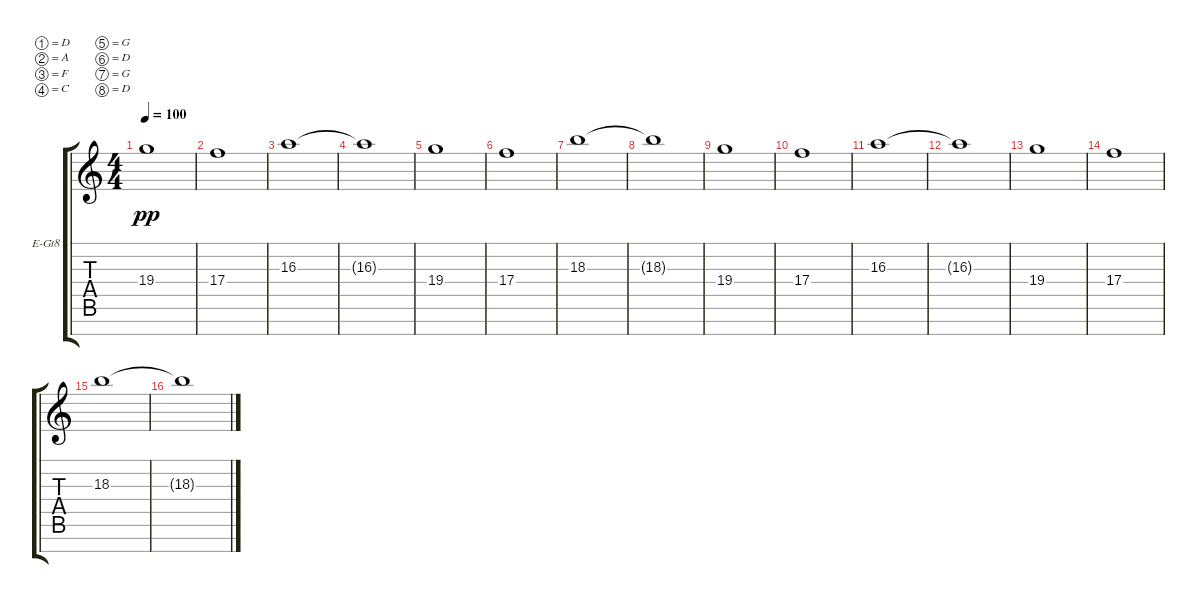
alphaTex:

\bracketExtendMode groupsimilarinstruments
\firstSystemTrackNameOrientation horizontal
\otherSystemsTrackNameOrientation horizontal
\track ("Reverb" "E-Gt8") {instrument overdrivenguitar}
\staff {score tabs}
\tuning (D4 A3 F3 C3 G2 D2 G1 D1)
\ts (4 4)
\tempo 100
\clef g2
\ks c
19.4.1{dy pp} |
17.4.1 |
16.3.1 |
16.3{t}.1 |
19.4.1 |
17.4.1 |
18.3.1 |
18.3{t}.1 |
19.4.1 |
17.4.1 |
16.3.1 |
16.3{t}.1 |
19.4.1 |
17.4.1 |
18.3.1 |
18.3{t}.1
